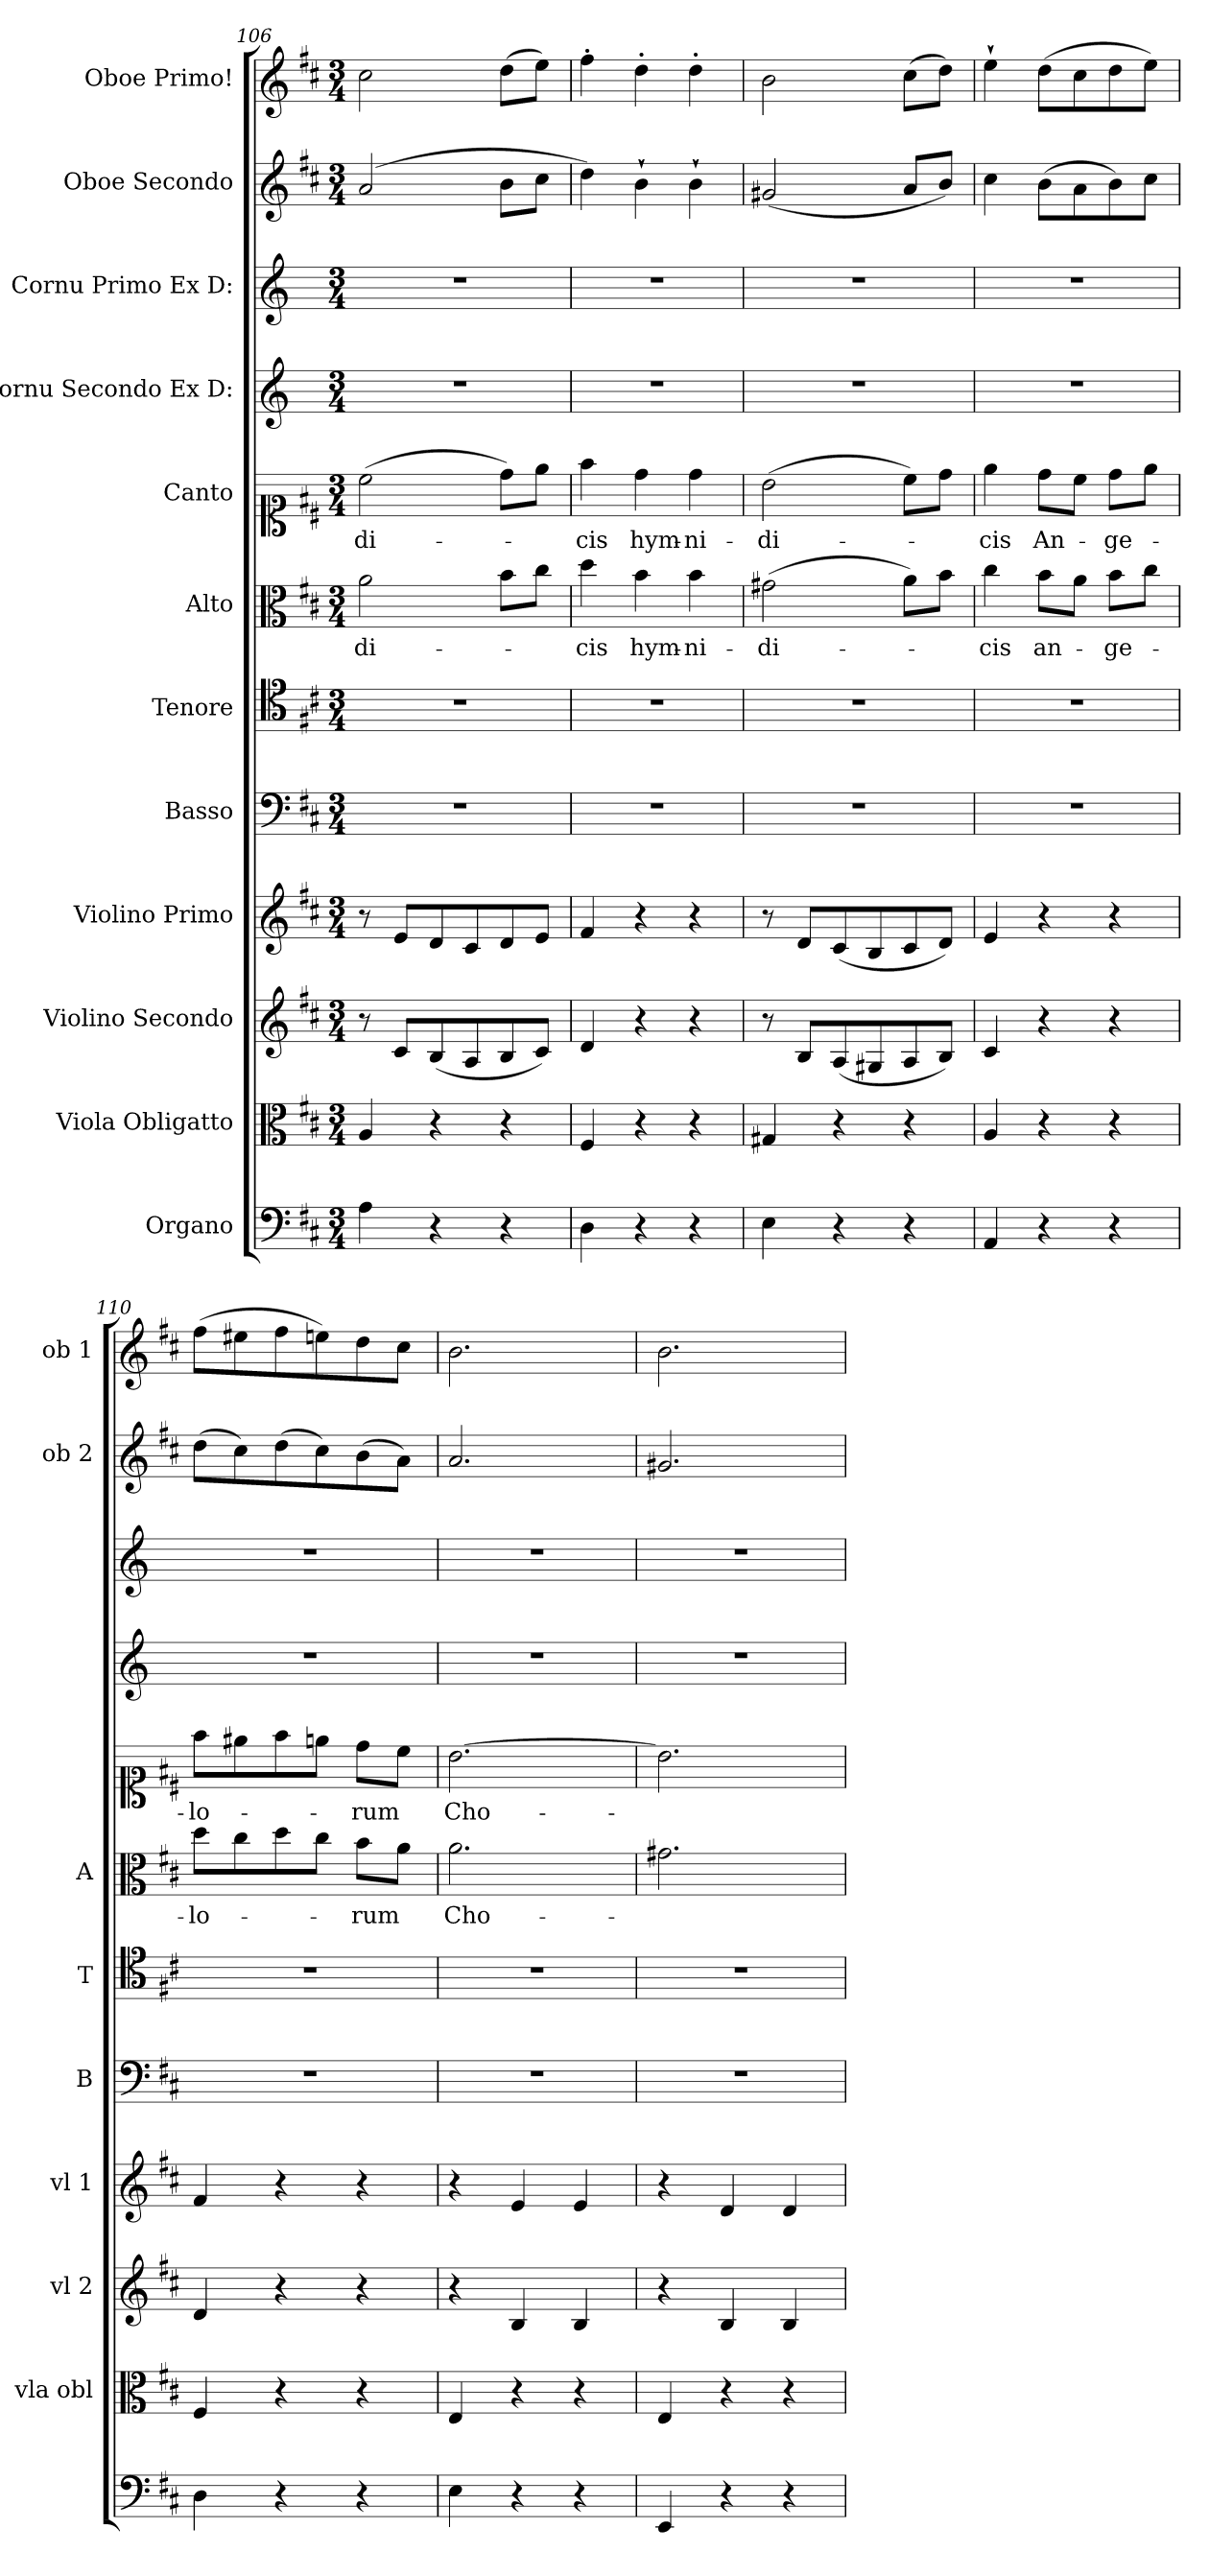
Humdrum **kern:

**kern	**kern	**kern	**dynam	**kern	**dynam	**kern	**kern	**kern	**text	**kern	**text	**kern	**kern	**kern	**kern
*part12	*part11	*part10	*part10	*part9	*part9	*part8	*part7	*part6	*part6	*part5	*part5	*part4	*part3	*part2	*part1
*staff12	*staff11	*staff10	*staff10	*staff9	*staff9	*staff8	*staff7	*staff6	*staff6	*staff5	*staff5	*staff4	*staff3	*staff2	*staff1
*I"Organo	*I"Viola Obligatto	*I"Violino Secondo	*	*I"Violino Primo	*	*I"Basso	*I"Tenore	*I"Alto	*	*I"Canto	*	*I"Cornu Secondo Ex D:	*I"Cornu Primo Ex D:	*I"Oboe Secondo	*I"Oboe Primo!
*	*I'vla obl	*I'vl 2	*	*I'vl 1	*	*I'B	*I'T	*I'A	*	*	*	*	*	*I'ob 2	*I'ob 1
*clefF4	*clefC3	*clefG2	*	*clefG2	*	*clefF4	*clefC4	*clefC3	*	*clefC1	*	*clefG2	*clefG2	*clefG2	*clefG2
*	*	*	*	*	*	*	*	*	*	*	*	*ITrd-1c-2	*ITrd-1c-2	*	*
*k[f#c#]	*k[f#c#]	*k[f#c#]	*	*k[f#c#]	*	*k[f#c#]	*k[f#c#]	*k[f#c#]	*	*k[f#c#]	*	*k[f#c#]	*k[f#c#]	*k[f#c#]	*k[f#c#]
*D:	*D:	*D:	*	*D:	*	*D:	*D:	*D:	*	*D:	*	*	*	*D:	*D:
*M3/4	*M3/4	*M3/4	*	*M3/4	*	*M3/4	*M3/4	*M3/4	*	*M3/4	*	*M3/4	*M3/4	*M3/4	*M3/4
=106	=106	=106	=106	=106	=106	=106	=106	=106	=106	=106	=106	=106	=106	=106	=106
!	!	!	!LO:DY:a	!	!LO:DY:a	!	!	!	!	!	!	!	!	!	!
4A\	4A/	8r	p&colon;	8r	p&colon;	2.r	2.r	2a\	-di-	(2cc#\	-di-	2.r	2.r	(2a/	2cc#\
.	.	8c#/L	.	8e/L	.	.	.	.	.	.	.	.	.	.	.
4r	4r	(8B/	.	8d/	.	.	.	.	.	.	.	.	.	.	.
.	.	8A/	.	8c#/	.	.	.	.	.	.	.	.	.	.	.
4r	4r	8B/	.	8d/	.	.	.	8b\L	.	8dd\L)	.	.	.	8b\L	(8dd\L
.	.	8c#/J)	.	8e/J	.	.	.	8cc#\J	.	8ee\J	.	.	.	8cc#\J	8ee\J)
=107	=107	=107	=107	=107	=107	=107	=107	=107	=107	=107	=107	=107	=107	=107	=107
4D\	4F#/	4d/	.	4f#/	.	2.r	2.r	4dd\	-cis	4ff#\	-cis	2.r	2.r	4dd\)	4ff#'\
4r	4r	4r	.	4r	.	.	.	4b\	hym-	4dd\	hym-	.	.	4b`\	4dd'\
4r	4r	4r	.	4r	.	.	.	4b\	-ni-	4dd\	-ni-	.	.	4b`\	4dd'\
=108	=108	=108	=108	=108	=108	=108	=108	=108	=108	=108	=108	=108	=108	=108	=108
4E\	4G#X/	8r	.	8r	.	2.r	2.r	(2g#X\	-di-	(2b\	-di-	2.r	2.r	(2g#X/	2b\
.	.	8B/L	.	8d/L	.	.	.	.	.	.	.	.	.	.	.
4r	4r	(8A/	.	(8c#/	.	.	.	.	.	.	.	.	.	.	.
.	.	8G#X/	.	8B/	.	.	.	.	.	.	.	.	.	.	.
4r	4r	8A/	.	8c#/	.	.	.	8a\L)	.	8cc#\L)	.	.	.	8a/L	(8cc#\L
.	.	8B/J)	.	8d/J)	.	.	.	8b\J	.	8dd\J	.	.	.	8b/J)	8dd\J)
=109	=109	=109	=109	=109	=109	=109	=109	=109	=109	=109	=109	=109	=109	=109	=109
4AA/	4A/	4c#/	.	4e/	.	2.r	2.r	4cc#\	-cis	4ee\	-cis	2.r	2.r	4cc#\	4ee`\
4r	4r	4r	.	4r	.	.	.	8b\L	an-	8dd\L	An-	.	.	(8b\L	(8dd\L
.	.	.	.	.	.	.	.	8a\J	.	8cc#\J	.	.	.	8a\	8cc#\
4r	4r	4r	.	4r	.	.	.	8b\L	-ge-	8dd\L	-ge-	.	.	8b\)	8dd\
.	.	.	.	.	.	.	.	8cc#\J	.	8ee\J	.	.	.	8cc#\J	8ee\J)
=110	=110	=110	=110	=110	=110	=110	=110	=110	=110	=110	=110	=110	=110	=110	=110
4D\	4F#/	4d/	.	4f#/	.	2.r	2.r	8dd\L	-lo-	8ff#\L	-lo-	2.r	2.r	(8dd\L	(8ff#\L
.	.	.	.	.	.	.	.	8cc#\	.	8ee#X\	.	.	.	8cc#\)	8ee#X\
4r	4r	4r	.	4r	.	.	.	8dd\	.	8ff#\	.	.	.	(8dd\	8ff#\
.	.	.	.	.	.	.	.	8cc#\J	.	8een\J	.	.	.	8cc#\)	8een\)
4r	4r	4r	.	4r	.	.	.	8b\L	-rum	8dd\L	-rum	.	.	(8b\	8dd\
.	.	.	.	.	.	.	.	8a\J	.	8cc#\J	.	.	.	8a\J)	8cc#\J
=111	=111	=111	=111	=111	=111	=111	=111	=111	=111	=111	=111	=111	=111	=111	=111
4E\	4E/	4r	.	4r	.	2.r	2.r	2.a\	Cho-	[2.b\	Cho-	2.r	2.r	2.a/	2.b\
4r	4r	4B/	.	4e/	.	.	.	.	.	.	.	.	.	.	.
4r	4r	4B/	.	4e/	.	.	.	.	.	.	.	.	.	.	.
=112	=112	=112	=112	=112	=112	=112	=112	=112	=112	=112	=112	=112	=112	=112	=112
4EE/	4E/	4r	.	4r	.	2.r	2.r	2.g#X\	.	2.b\]	.	2.r	2.r	2.g#X/	2.b\
4r	4r	4B/	.	4d/	.	.	.	.	.	.	.	.	.	.	.
4r	4r	4B/	.	4d/	.	.	.	.	.	.	.	.	.	.	.
=	=	=	=	=	=	=	=	=	=	=	=	=	=	=	=
*-	*-	*-	*-	*-	*-	*-	*-	*-	*-	*-	*-	*-	*-	*-	*-
